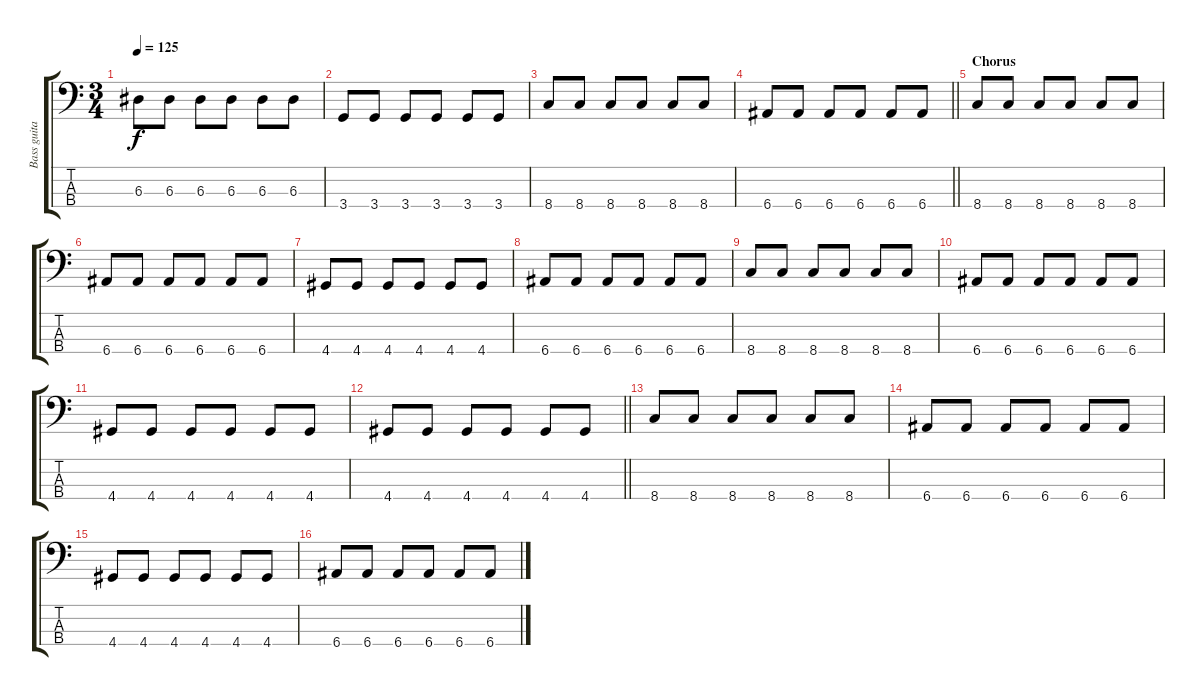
\track ("Bass guitar" "Bass guita") {instrument electricbassfinger}
\staff {score tabs}
\tuning (G2 D2 A1 E1) {hide}
\ts (3 4)
\tempo 125
\clef f4
\ks c
6.3.8{dy f} 6.3.8 6.3.8 6.3.8 6.3.8 6.3.8 |
3.4.8 3.4.8 3.4.8 3.4.8 3.4.8 3.4.8 |
8.4.8 8.4.8 8.4.8 8.4.8 8.4.8 8.4.8 |
\barLineRight lightlight
6.4.8 6.4.8 6.4.8 6.4.8 6.4.8 6.4.8 |
\section ("" "Chorus")
8.4.8 8.4.8 8.4.8 8.4.8 8.4.8 8.4.8 |
6.4.8 6.4.8 6.4.8 6.4.8 6.4.8 6.4.8 |
4.4.8 4.4.8 4.4.8 4.4.8 4.4.8 4.4.8 |
6.4.8 6.4.8 6.4.8 6.4.8 6.4.8 6.4.8 |
8.4.8 8.4.8 8.4.8 8.4.8 8.4.8 8.4.8 |
6.4.8 6.4.8 6.4.8 6.4.8 6.4.8 6.4.8 |
4.4.8 4.4.8 4.4.8 4.4.8 4.4.8 4.4.8 |
\barLineRight lightlight
4.4.8 4.4.8 4.4.8 4.4.8 4.4.8 4.4.8 |
8.4.8 8.4.8 8.4.8 8.4.8 8.4.8 8.4.8 |
6.4.8 6.4.8 6.4.8 6.4.8 6.4.8 6.4.8 |
4.4.8 4.4.8 4.4.8 4.4.8 4.4.8 4.4.8 |
6.4.8 6.4.8 6.4.8 6.4.8 6.4.8 6.4.8
